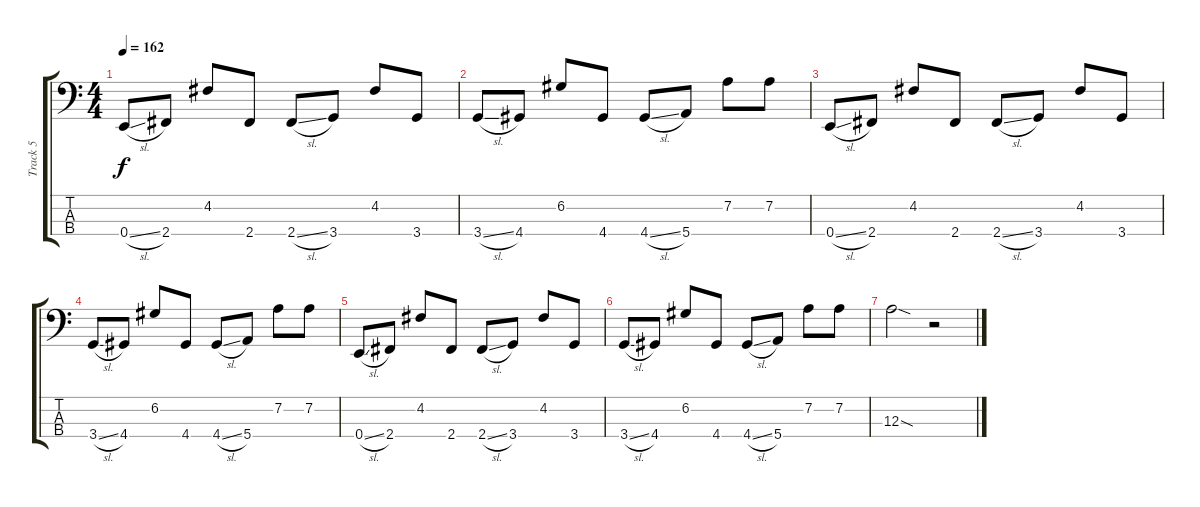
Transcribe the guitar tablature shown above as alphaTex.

\track ("Track 5" "Track 5") {instrument electricbassfinger}
\staff {score tabs}
\tuning (G2 D2 A1 E1) {hide}
\ts (4 4)
\tempo 162
\clef f4
\ks c
0.4{sl}.8{dy f} 2.4.8 4.2.8 2.4.8 2.4{sl}.8 3.4.8 4.2.8 3.4.8 |
3.4{sl}.8 4.4.8 6.2.8 4.4.8 4.4{sl}.8 5.4.8 7.2.8 7.2.8 |
0.4{sl}.8 2.4.8 4.2.8 2.4.8 2.4{sl}.8 3.4.8 4.2.8 3.4.8 |
3.4{sl}.8 4.4.8 6.2.8 4.4.8 4.4{sl}.8 5.4.8 7.2.8 7.2.8 |
0.4{sl}.8 2.4.8 4.2.8 2.4.8 2.4{sl}.8 3.4.8 4.2.8 3.4.8 |
3.4{sl}.8 4.4.8 6.2.8 4.4.8 4.4{sl}.8 5.4.8 7.2.8 7.2.8 |
12.3{sod}.2 r.2
